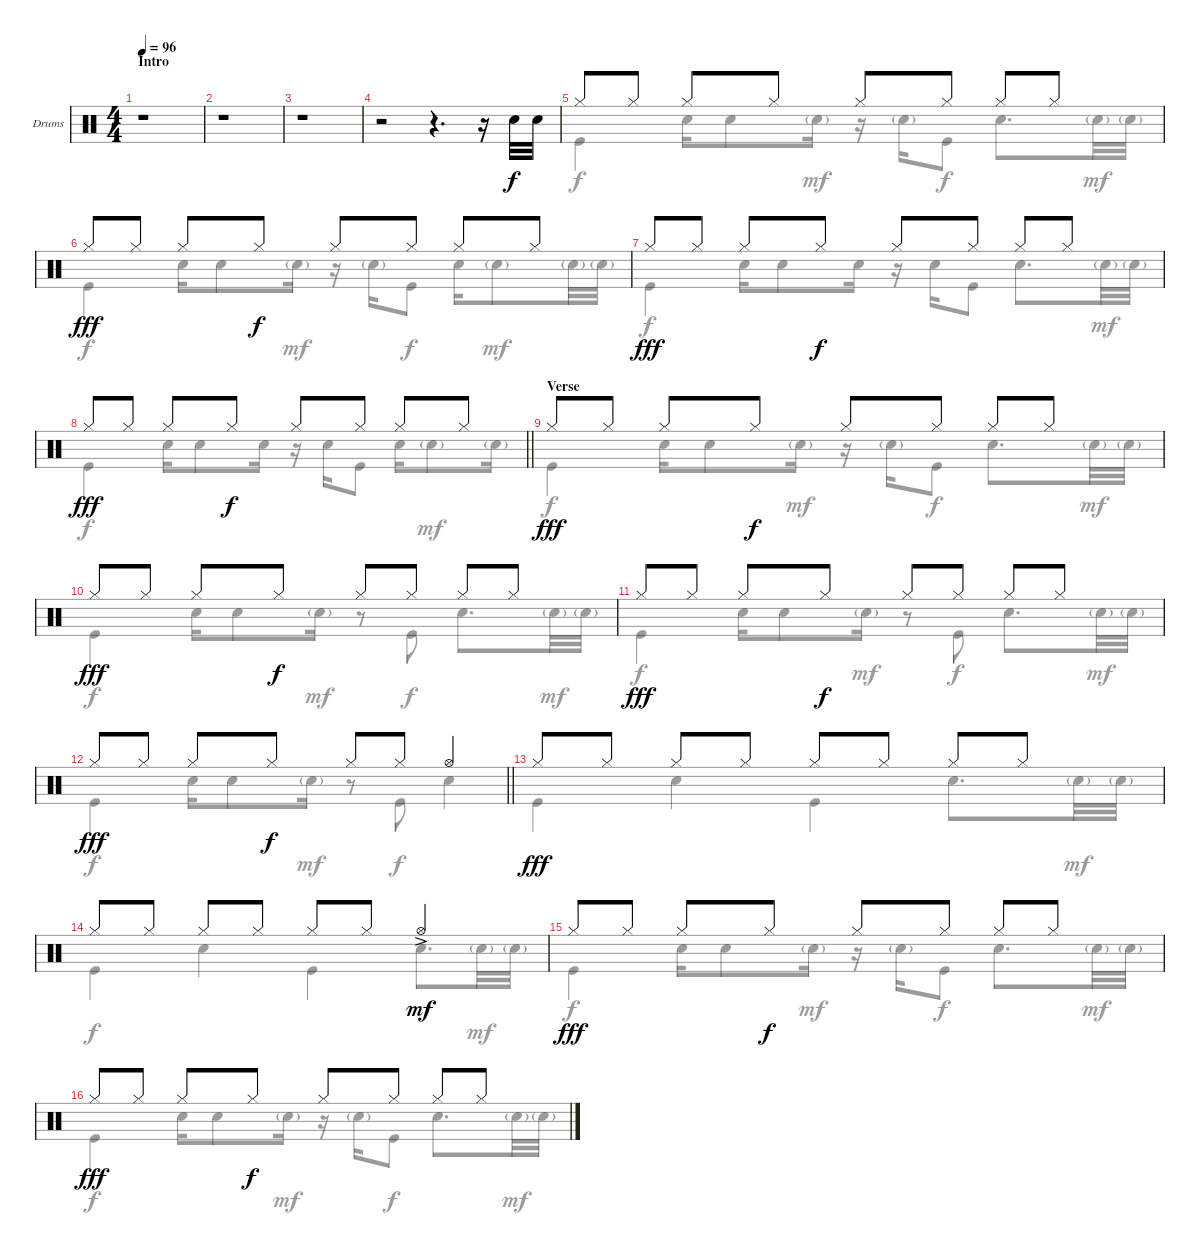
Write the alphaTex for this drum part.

\bracketExtendMode groupsimilarinstruments
\firstSystemTrackNameOrientation horizontal
\otherSystemsTrackNameOrientation horizontal
\track ("Drumkit" "Drums") {instrument percussion}
\staff {score}
\articulation defaults
\voice
\ts (4 4)
\beaming (8 2 2 2 2)
\section ("" "Intro")
\tempo 96
\clef neutral
\ks c
r.1{dy f} |
r.1 |
r.1 |
r.2 r.4{d} r.16 "Snare (hit) 2".32 "Snare (hit) 2".32 |
"Hi-Hat (closed)".8 "Hi-Hat (closed)".8 "Hi-Hat (closed)".8 "Hi-Hat (closed)".8 "Hi-Hat (closed)".8 "Hi-Hat (closed)".8 "Hi-Hat (closed)".8 "Hi-Hat (closed)".8 |
"Hi-Hat (closed)".8{dy fff} "Hi-Hat (closed)".8 "Hi-Hat (closed)".8 "Hi-Hat (closed)".8{dy f} "Hi-Hat (closed)".8 "Hi-Hat (closed)".8 "Hi-Hat (closed)".8 "Hi-Hat (closed)".8 |
"Hi-Hat (closed)".8{dy fff} "Hi-Hat (closed)".8 "Hi-Hat (closed)".8 "Hi-Hat (closed)".8{dy f} "Hi-Hat (closed)".8 "Hi-Hat (closed)".8 "Hi-Hat (closed)".8 "Hi-Hat (closed)".8 |
\barLineRight lightlight "Hi-Hat (closed)".8{dy fff} "Hi-Hat (closed)".8 "Hi-Hat (closed)".8 "Hi-Hat (closed)".8{dy f} "Hi-Hat (closed)".8 "Hi-Hat (closed)".8 "Hi-Hat (closed)".8 "Hi-Hat (closed)".8
|
\section ("" "Verse")
"Hi-Hat (closed)".8{dy fff} "Hi-Hat (closed)".8 "Hi-Hat (closed)".8 "Hi-Hat (closed)".8{dy f} "Hi-Hat (closed)".8 "Hi-Hat (closed)".8 "Hi-Hat (closed)".8 "Hi-Hat (closed)".8 |
"Hi-Hat (closed)".8{dy fff} "Hi-Hat (closed)".8 "Hi-Hat (closed)".8 "Hi-Hat (closed)".8{dy f} "Hi-Hat (closed)".8 "Hi-Hat (closed)".8 "Hi-Hat (closed)".8 "Hi-Hat (closed)".8 |
"Hi-Hat (closed)".8{dy fff} "Hi-Hat (closed)".8 "Hi-Hat (closed)".8 "Hi-Hat (closed)".8{dy f} "Hi-Hat (closed)".8 "Hi-Hat (closed)".8 "Hi-Hat (closed)".8 "Hi-Hat (closed)".8 |
\barLineRight lightlight "Hi-Hat (closed)".8{dy fff} "Hi-Hat (closed)".8 "Hi-Hat (closed)".8 "Hi-Hat (closed)".8{dy f} "Hi-Hat (closed)".8 "Hi-Hat (closed)".8 "Hi-Hat (open)".4
|
"Hi-Hat (closed)".8{dy fff} "Hi-Hat (closed)".8 "Hi-Hat (closed)".8 "Hi-Hat (closed)".8 "Hi-Hat (closed)".8 "Hi-Hat (closed)".8 "Hi-Hat (closed)".8 "Hi-Hat (closed)".8 |
"Hi-Hat (closed)".8 "Hi-Hat (closed)".8 "Hi-Hat (closed)".8 "Hi-Hat (closed)".8 "Hi-Hat (closed)".8 "Hi-Hat (closed)".8 "Hi-Hat (open)"{ac}.4{dy mf} |
"Hi-Hat (closed)".8{dy fff} "Hi-Hat (closed)".8 "Hi-Hat (closed)".8 "Hi-Hat (closed)".8{dy f} "Hi-Hat (closed)".8 "Hi-Hat (closed)".8 "Hi-Hat (closed)".8 "Hi-Hat (closed)".8 |
"Hi-Hat (closed)".8{dy fff} "Hi-Hat (closed)".8 "Hi-Hat (closed)".8 "Hi-Hat (closed)".8{dy f} "Hi-Hat (closed)".8 "Hi-Hat (closed)".8 "Hi-Hat (closed)".8 "Hi-Hat (closed)".8
\voice
\clef neutral
\ottava regular
\simile none
\ks c
|
|
|
|
"Kick (hit)".4 "Snare (hit) 2".16 "Snare (hit) 2".8 "Snare (hit) 2"{g}.16{dy mf} r.16 "Snare (hit) 2"{g}.16 "Kick (hit)".8{dy f} "Snare (hit) 2".8{d} "Snare (hit) 2"{g}.32{dy mf} "Snare (hit) 2"{g}.32 |
"Kick (hit)".4{dy f} "Snare (hit) 2".16 "Snare (hit) 2".8 "Snare (hit) 2"{g}.16{dy mf} r.16 "Snare (hit) 2"{g}.16 "Kick (hit)".8{dy f} "Snare (hit) 2".16 "Snare (hit) 2"{g}.8{dy mf} "Snare (hit) 2"{g}.32 "Snare (hit) 2"{g}.32 |
"Kick (hit)".4{dy f} "Snare (hit) 2".16 "Snare (hit) 2".8 "Snare (hit) 2".16 r.16 "Snare (hit) 2".16 "Kick (hit)".8 "Snare (hit) 2".8{d} "Snare (hit) 2"{g}.32{dy mf} "Snare (hit) 2"{g}.32 |
\barLineRight lightlight "Kick (hit)".4{dy f} "Snare (hit) 2".16 "Snare (hit) 2".8 "Snare (hit) 2".16
r.16 "Snare (hit) 2".16 "Kick (hit)".8 "Snare (hit) 2".16 "Snare (hit) 2"{g}.8{dy mf} "Snare (hit) 2"{g}.16 |
"Kick (hit)".4{dy f} "Snare (hit) 2".16 "Snare (hit) 2".8 "Snare (hit) 2"{g}.16{dy mf} r.16 "Snare (hit) 2"{g}.16 "Kick (hit)".8{dy f} "Snare (hit) 2".8{d} "Snare (hit) 2"{g}.32{dy mf} "Snare (hit) 2"{g}.32 |
"Kick (hit)".4{dy f} "Snare (hit) 2".16 "Snare (hit) 2".8 "Snare (hit) 2"{g}.16{dy mf} r.8 "Kick (hit)".8{dy f} "Snare (hit) 2".8{d} "Snare (hit) 2"{g}.32{dy mf} "Snare (hit) 2"{g}.32 |
"Kick (hit)".4{dy f} "Snare (hit) 2".16 "Snare (hit) 2".8 "Snare (hit) 2"{g}.16{dy mf} r.8 "Kick (hit)".8{dy f} "Snare (hit) 2".8{d} "Snare (hit) 2"{g}.32{dy mf} "Snare (hit) 2"{g}.32 |
\barLineRight lightlight "Kick (hit)".4{dy f} "Snare (hit) 2".16 "Snare (hit) 2".8 "Snare (hit) 2"{g}.16{dy mf}
r.8 "Kick (hit)".8{dy f} "Snare (hit) 2".4 |
"Kick (hit)".4 "Snare (hit) 2".4 "Kick (hit)".4 "Snare (hit) 2".8{d} "Snare (hit) 2"{g}.32{dy mf} "Snare (hit) 2"{g}.32 |
"Kick (hit)".4{dy f} "Snare (hit) 2".4 "Kick (hit)".4 "Snare (hit) 2".8{d} "Snare (hit) 2"{g}.32{dy mf} "Snare (hit) 2"{g}.32 |
"Kick (hit)".4{dy f} "Snare (hit) 2".16 "Snare (hit) 2".8 "Snare (hit) 2"{g}.16{dy mf} r.16 "Snare (hit) 2"{g}.16 "Kick (hit)".8{dy f} "Snare (hit) 2".8{d} "Snare (hit) 2"{g}.32{dy mf} "Snare (hit) 2"{g}.32 |
"Kick (hit)".4{dy f} "Snare (hit) 2".16 "Snare (hit) 2".8 "Snare (hit) 2"{g}.16{dy mf} r.16 "Snare (hit) 2"{g}.16 "Kick (hit)".8{dy f} "Snare (hit) 2".8{d} "Snare (hit) 2"{g}.32{dy mf} "Snare (hit) 2"{g}.32
